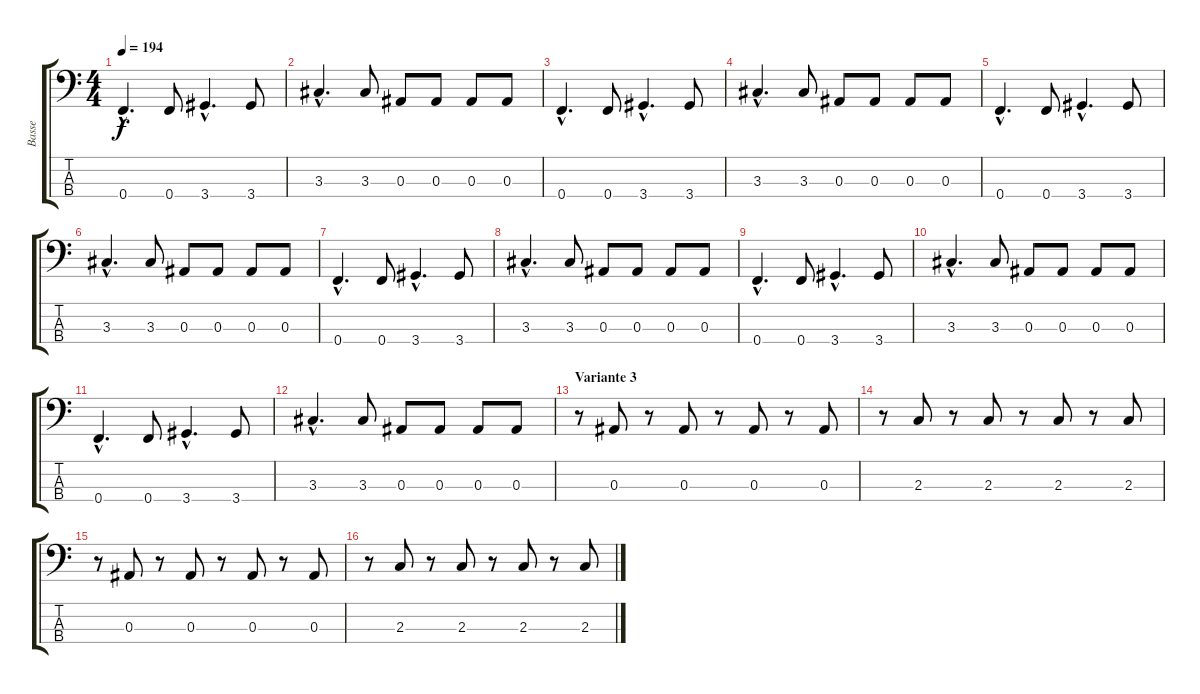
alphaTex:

\track ("Basse" "Basse") {instrument slapbass1}
\staff {score tabs}
\tuning (Ab2 Eb2 Bb1 F1) {hide}
\ts (4 4)
\tempo 194
\clef f4
\ks c
0.4{hac}.4{d dy f} 0.4.8 3.4{hac}.4{d} 3.4.8 |
3.3{hac}.4{d} 3.3.8 0.3.8 0.3.8 0.3.8 0.3.8 |
0.4{hac}.4{d} 0.4.8 3.4{hac}.4{d} 3.4.8 |
3.3{hac}.4{d} 3.3.8 0.3.8 0.3.8 0.3.8 0.3.8 |
0.4{hac}.4{d} 0.4.8 3.4{hac}.4{d} 3.4.8 |
3.3{hac}.4{d} 3.3.8 0.3.8 0.3.8 0.3.8 0.3.8 |
0.4{hac}.4{d} 0.4.8 3.4{hac}.4{d} 3.4.8 |
3.3{hac}.4{d} 3.3.8 0.3.8 0.3.8 0.3.8 0.3.8 |
0.4{hac}.4{d} 0.4.8 3.4{hac}.4{d} 3.4.8 |
3.3{hac}.4{d} 3.3.8 0.3.8 0.3.8 0.3.8 0.3.8 |
0.4{hac}.4{d} 0.4.8 3.4{hac}.4{d} 3.4.8 |
3.3{hac}.4{d} 3.3.8 0.3.8 0.3.8 0.3.8 0.3.8 |
\section ("" "Variante 3")
r.8 0.3.8 r.8 0.3.8 r.8 0.3.8 r.8 0.3.8 |
r.8 2.3.8 r.8 2.3.8 r.8 2.3.8 r.8 2.3.8 |
r.8 0.3.8 r.8 0.3.8 r.8 0.3.8 r.8 0.3.8 |
r.8 2.3.8 r.8 2.3.8 r.8 2.3.8 r.8 2.3.8
